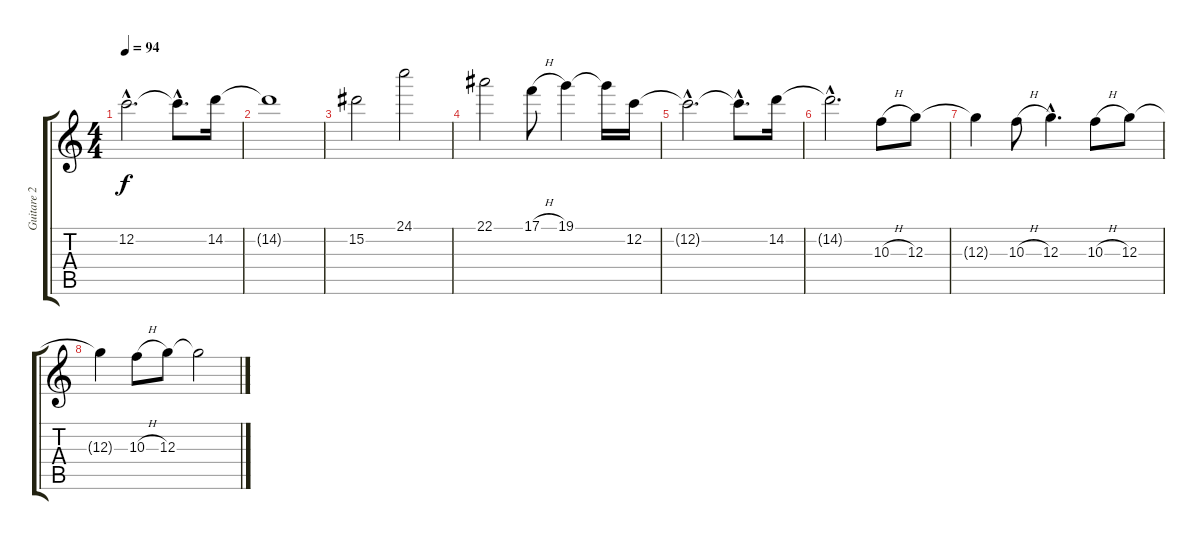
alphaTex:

\track ("Guitare 2" "Guitare 2") {instrument acousticguitarnylon}
\staff {score tabs}
\tuning (C4 C4 G3 D3 A2 E2) {hide}
\ts (4 4)
\tempo 94
\clef g2
\ks c
12.2{hac t}.2{d dy f} 12.2{hac t}.8{d} 14.2.16 |
14.2{t}.1 |
15.2.2 24.1.2 |
22.1.2 17.1{h}.8 19.1.4 19.1{t}.16 12.2.16 |
12.2{hac t}.2{d} 12.2{hac t}.8{d} 14.2.16 |
14.2{hac t}.2{d} 10.3{h}.8 12.3.8 |
12.3{t}.4 10.3{h}.8 12.3{hac}.4{d} 10.3{h}.8 12.3.8 |
12.3{t}.4 10.3{h}.8 12.3.8 12.3{t}.2
